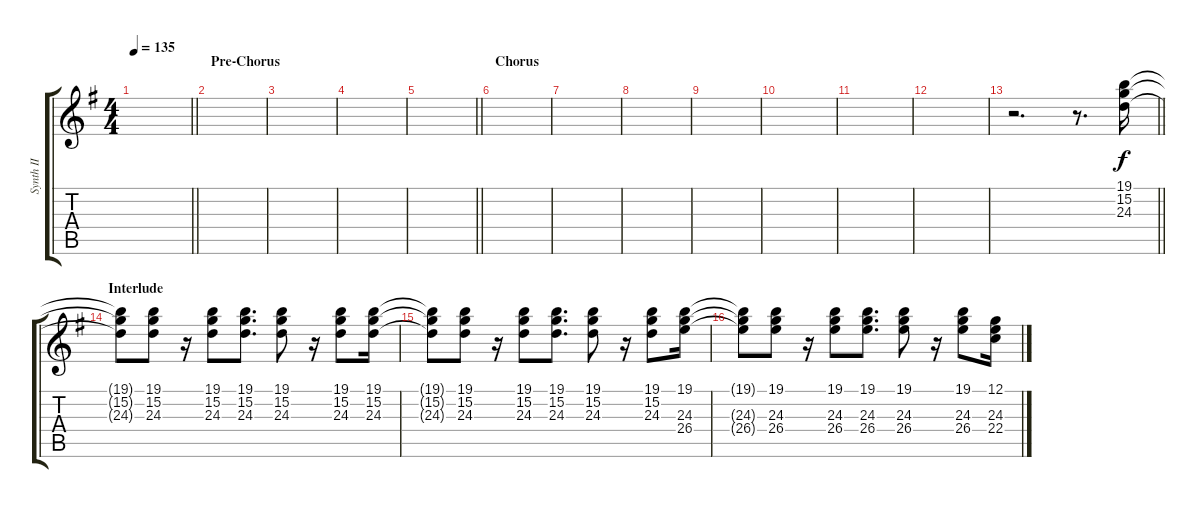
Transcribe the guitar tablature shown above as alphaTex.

\track ("Synth II" "Synth II") {instrument electricgrandpiano}
\staff {score tabs}
\tuning (E4 B3 G3 D3 A2 E2) {hide}
\ts (4 4)
\tempo 135
\clef g2
\barLineRight lightlight
\ks g
|
\section ("" "Pre-Chorus")
|
|
|
\barLineRight lightlight
|
\section ("" "Chorus")
|
|
|
|
|
|
|
\barLineRight lightlight
r.2{d} r.8{d} (19.1 15.2 24.3).16 |
\section ("" "Interlude")
(19.1{t} 15.2{t} 24.3{t}).8 (19.1 15.2 24.3).8 r.16 (19.1 15.2 24.3).8 (19.1 15.2 24.3).8{d} (19.1 15.2 24.3).8 r.16 (19.1 15.2 24.3).8 (19.1 15.2 24.3).16 |
(19.1{t} 15.2{t} 24.3{t}).8 (19.1 15.2 24.3).8 r.16 (19.1 15.2 24.3).8 (19.1 15.2 24.3).8{d} (19.1 15.2 24.3).8 r.16 (19.1 15.2 24.3).8 (19.1 24.3 26.4).16 |
(19.1{t} 24.3{t} 26.4{t}).8 (19.1 24.3 26.4).8 r.16 (19.1 24.3 26.4).8 (19.1 24.3 26.4).8{d} (19.1 24.3 26.4).8 r.16 (19.1 24.3 26.4).8 (12.1 24.3 22.4).16
